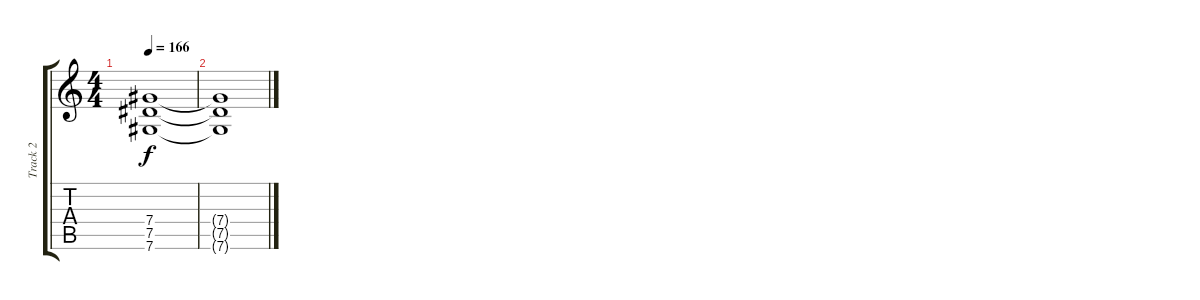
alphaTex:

\track ("Track 2" "Track 2") {instrument distortionguitar}
\staff {score tabs}
\tuning (Eb4 Bb3 Gb3 Db3 Ab2 Db2) {hide}
\ts (4 4)
\tempo 166
\clef g2
\ks c
(7.4{t} 7.5{t} 7.6{t}).1{dy f} |
(7.4{t} 7.5{t} 7.6{t}).1
